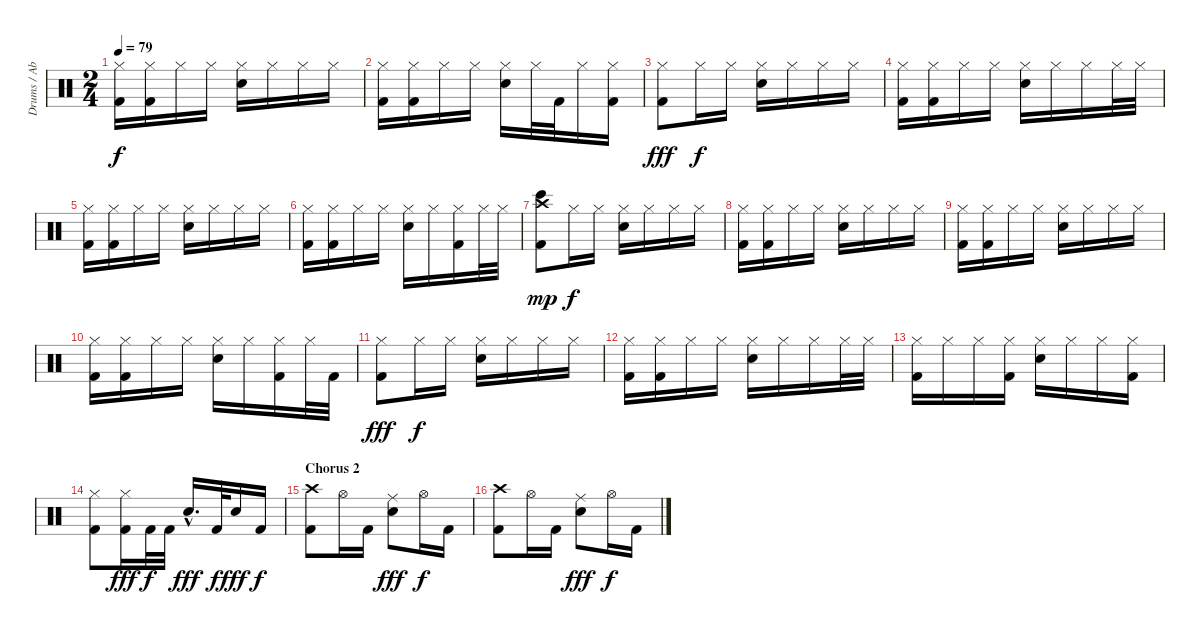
\track ("Drums / Abe Cunningham" "Drums / Ab") {instrument percussion}
\staff {score}
\articulation defaults
\ts (2 4)
\tempo 79
\clef neutral
\ks c
("Hi-Hat (closed)" "Kick (hit) 2").16{dy f} ("Hi-Hat (closed)" "Kick (hit) 2").16 "Hi-Hat (closed)".16 "Hi-Hat (closed)".16 ("Hi-Hat (closed)" "Electric Snare (hit)").16 "Hi-Hat (closed)".16 "Hi-Hat (closed)".16 "Hi-Hat (closed)".16 |
("Hi-Hat (closed)" "Kick (hit) 2").16 ("Hi-Hat (closed)" "Kick (hit) 2").16 "Hi-Hat (closed)".16 "Hi-Hat (closed)".16 ("Hi-Hat (closed)" "Electric Snare (hit)").16 "Hi-Hat (closed)".32 "Kick (hit) 2".32 "Hi-Hat (closed)".16 ("Hi-Hat (closed)" "Kick (hit) 2").16 |
("Hi-Hat (closed)" "Kick (hit) 2").8{dy fff} "Hi-Hat (closed)".16{dy f} "Hi-Hat (closed)".16 ("Hi-Hat (closed)" "Electric Snare (hit)").16 "Hi-Hat (closed)".16 "Hi-Hat (closed)".16 "Hi-Hat (closed)".16 |
("Hi-Hat (closed)" "Kick (hit) 2").16 ("Hi-Hat (closed)" "Kick (hit) 2").16 "Hi-Hat (closed)".16 "Hi-Hat (closed)".16 ("Hi-Hat (closed)" "Electric Snare (hit)").16 "Hi-Hat (closed)".16 "Hi-Hat (closed)".16 "Hi-Hat (closed)".32 "Hi-Hat (closed)".32 |
("Hi-Hat (closed)" "Kick (hit) 2").16 ("Hi-Hat (closed)" "Kick (hit) 2").16 "Hi-Hat (closed)".16 "Hi-Hat (closed)".16 ("Hi-Hat (closed)" "Electric Snare (hit)").16 "Hi-Hat (closed)".16 "Hi-Hat (closed)".16 "Hi-Hat (closed)".16 |
("Hi-Hat (closed)" "Kick (hit) 2").16 ("Hi-Hat (closed)" "Kick (hit) 2").16 "Hi-Hat (closed)".16 "Hi-Hat (closed)".16 ("Hi-Hat (closed)" "Electric Snare (hit)").16 "Hi-Hat (closed)".16 ("Hi-Hat (closed)" "Kick (hit) 2").16 "Hi-Hat (closed)".32 "Hi-Hat (closed)".32 |
("Crash high (hit)" "Bongo High (hit)" "Kick (hit) 2").8{dy mp} "Hi-Hat (closed)".16{dy f} "Hi-Hat (closed)".16 ("Hi-Hat (closed)" "Electric Snare (hit)").16 "Hi-Hat (closed)".16 "Hi-Hat (closed)".16 "Hi-Hat (closed)".16 |
("Hi-Hat (closed)" "Kick (hit) 2").16 ("Hi-Hat (closed)" "Kick (hit) 2").16 "Hi-Hat (closed)".16 "Hi-Hat (closed)".16 ("Hi-Hat (closed)" "Electric Snare (hit)").16 "Hi-Hat (closed)".16 "Hi-Hat (closed)".16 "Hi-Hat (closed)".16 |
("Hi-Hat (closed)" "Kick (hit) 2").16 ("Hi-Hat (closed)" "Kick (hit) 2").16 "Hi-Hat (closed)".16 "Hi-Hat (closed)".16 ("Hi-Hat (closed)" "Electric Snare (hit)").16 "Hi-Hat (closed)".16 "Hi-Hat (closed)".16 "Hi-Hat (closed)".16 |
("Hi-Hat (closed)" "Kick (hit) 2").16 ("Hi-Hat (closed)" "Kick (hit) 2").16 "Hi-Hat (closed)".16 "Hi-Hat (closed)".16 ("Hi-Hat (closed)" "Electric Snare (hit)").16 "Hi-Hat (closed)".16 ("Hi-Hat (closed)" "Kick (hit) 2").16 "Hi-Hat (closed)".32 "Kick (hit) 2".32 |
("Hi-Hat (closed)" "Kick (hit) 2").8{dy fff} "Hi-Hat (closed)".16{dy f} "Hi-Hat (closed)".16 ("Hi-Hat (closed)" "Electric Snare (hit)").16 "Hi-Hat (closed)".16 "Hi-Hat (closed)".16 "Hi-Hat (closed)".16 |
("Hi-Hat (closed)" "Kick (hit) 2").16 ("Hi-Hat (closed)" "Kick (hit) 2").16 "Hi-Hat (closed)".16 "Hi-Hat (closed)".16 ("Hi-Hat (closed)" "Electric Snare (hit)").16 "Hi-Hat (closed)".16 "Hi-Hat (closed)".16 "Hi-Hat (closed)".32 "Hi-Hat (closed)".32 |
("Hi-Hat (closed)" "Kick (hit) 2").16 "Hi-Hat (closed)".16 "Hi-Hat (closed)".16 ("Hi-Hat (closed)" "Kick (hit) 2").16 ("Hi-Hat (closed)" "Electric Snare (hit)").16 "Hi-Hat (closed)".16 "Hi-Hat (closed)".16 ("Hi-Hat (closed)" "Kick (hit) 2").16 |
("Hi-Hat (closed)" "Kick (hit) 2").8 ("Hi-Hat (closed)" "Kick (hit) 2").16{dy fff} "Kick (hit) 2".32{dy f} "Kick (hit) 2".32 "Electric Snare (hit)"{hac}.16{d dy fff} "Kick (hit) 2".32{dy f} "Electric Snare (hit)".16{dy fff} "Kick (hit) 2".16{dy f} |
\section ("" "Chorus 2")
("Crash high (hit)" "Kick (hit) 2").8 "Hi-Hat (open)".16 "Kick (hit) 2".16 ("Ride (middle)" "Electric Snare (hit)").8{dy fff} "Hi-Hat (open)".16{dy f} "Kick (hit) 2".16 |
("Crash high (hit)" "Kick (hit) 2").8 "Hi-Hat (open)".16 "Kick (hit) 2".16 ("Ride (middle)" "Electric Snare (hit)").8{dy fff} "Hi-Hat (open)".16{dy f} "Kick (hit) 2".16
